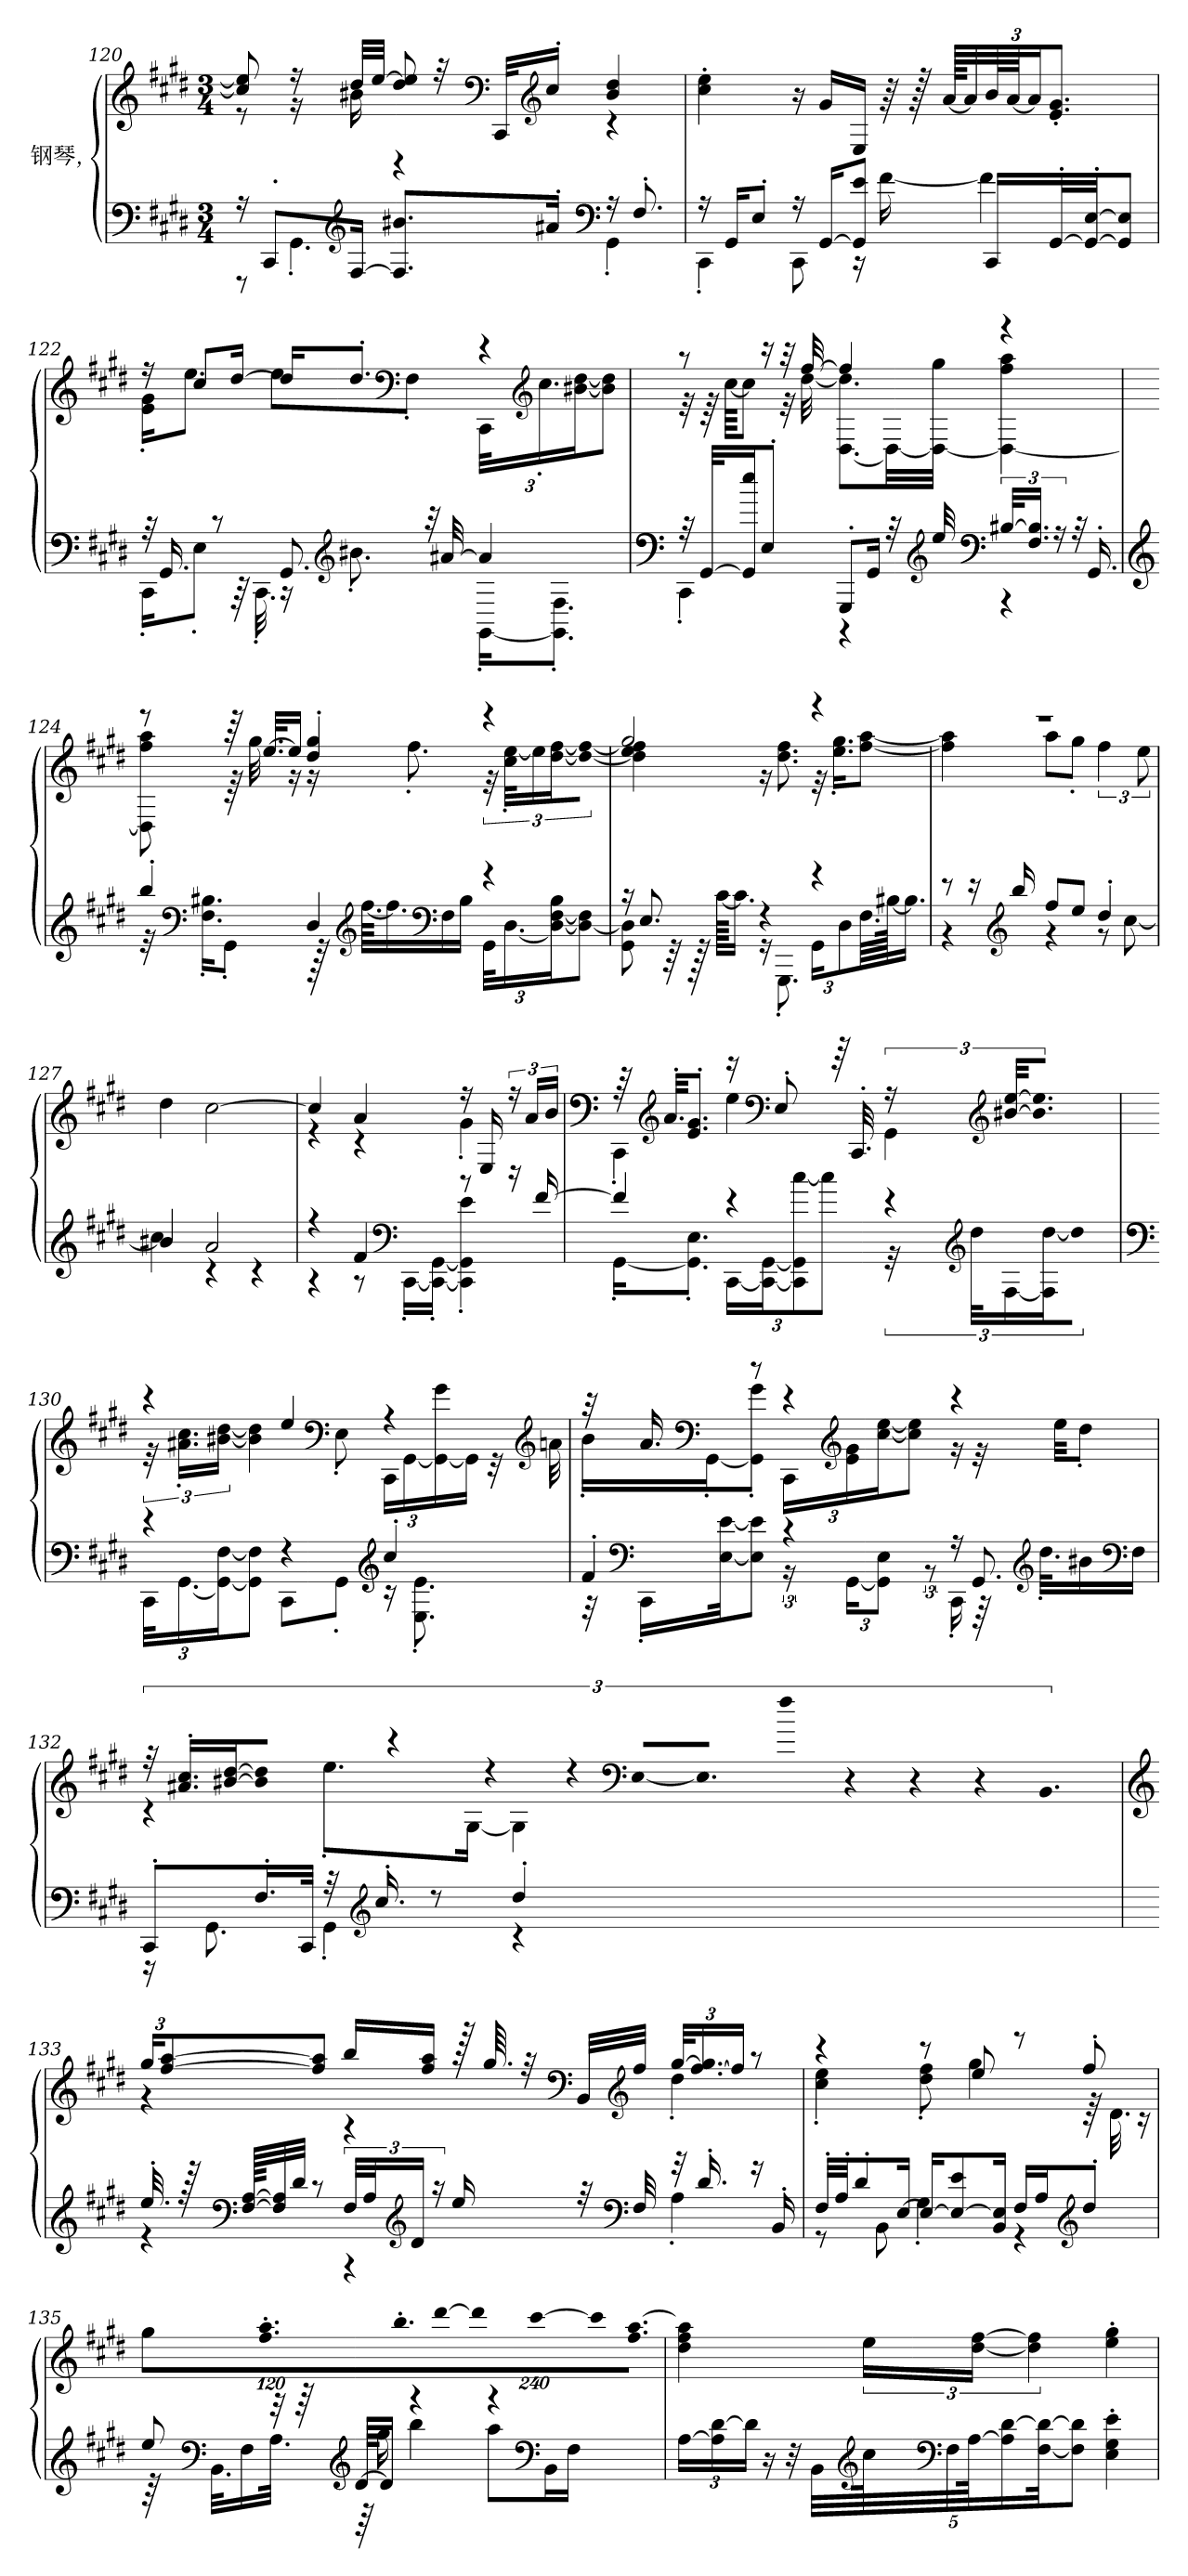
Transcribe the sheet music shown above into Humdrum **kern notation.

**kern	**kern
*part1	*part1
*staff2	*staff1
*I"钢琴,	*
*clefF4	*clefG2
*k[f#c#g#d#]	*k[f#c#g#d#]
*M3/4	*M3/4
=120	=120
*^	*^
16r	8r	8cc#/] 8ee/]	8r
8CC#'/L	.	.	.
.	4.GG#'\	16r	16r
*clefG2	*	*	*
[16F#/Jk	.	32dd#/LLL	16b#X\
.	.	[32ee/JJJ	.
8.F#/] 8.b#X/L	.	8dd#/ 8ee/]	4r
.	.	32r	.
*	*	*clefF4	*
.	.	32CC#/KLL	.
*	*	*clefG2	*
16a#X'/Jk	.	16cc#'/JJ	.
*clefF4	*	*	*
16r	4GG#'\	4b#/ 4dd#/	4r
8.F#'/	.	.	.
*	*	*v	*v
!!LO:LB:g=z
=121	=121	=121
16r	4CC#'\	4cc#\' 4ee\'
16GG#/KL	.	.
8E'/J	.	.
16r	8CC#\	16r
[16GG#/KL	.	16g#/LL
8GG#/] 8e/J	16r	16E/JJ
.	[16f#\	64r
.	.	128r
.	.	[128a/KKLLL
.	.	32a/]
*	*	*Xbrackettup
16CC#/LL	4f#\]	96b/L
.	.	[96a/JJ
.	.	24a/J]
[32GG#'/L	.	8.e/' 8.g#/'J
32GG#/_' [32E/'JJ	.	.
8GG#/] 8E/]J	.	.
=122	=122	=122
*	*	*^
32r	16CC#'\KL	16r	16e\' 16g#\'KL
16.GG#/	.	.	.
.	8E'\J	8cc#/L	8.ee\J
8r	.	.	.
.	64r	[16dd#/Jk	.
.	32.CC#'\	.	.
8.GG#/	16r	16dd#/KL]	8ee\L
*clefG2	*	*	*
.	8.b#X'\	8.dd#'/J	.
*	*	*clefF4	*
.	.	.	8F#'\J
32r	.	.	.
[32a#X/	.	.	.
4a#/]	[16GG#'\KL	4r	48CC#\KLL
*	*	*clefG2	*
.	.	.	24.cc#'\
.	8.GG#\]' 8.F#\'J	.	.
.	.	.	[24b#X\ [24dd#\J
.	.	.	8b#\] 8dd#\]J
!!LO:LB:g=z	!!
=123	=123	=123	=123
*clefF4	*	*	*
32r	4CC#'\	8r	32r
[32GG#/KLL	.	.	64r
.	.	.	[64cc#\KKKL
16GG#/] 16ee/J	.	.	8cc#\J]
8E'/J	.	16r	.
.	.	32r	32r
.	.	[32ff#/	[32dd#\
8GGG#'/L	4r	4ff#/]	[8.D#\ 8.dd#\]L
16GG#/Jk	.	.	.
32r	.	.	32D#\LL_
*clefG2	*	*	*
32ee/	.	.	32D#\_ 32gg#\JJJ
*clefF4	*	*	*
[48B#X/KLL	4r	4r	4D#\_ 4ff#\ 4aa\
24.F#/ 24.B#/]JJ	.	.	.
24r	.	.	.
32r	.	.	.
16.GG#'/	.	.	.
!!LO:LB:g=z	!!
=124	=124	=124	=124
*clefG2	*	*	*
4bb'/	32r	8r	8D#\] 8ff#\ 8aa\
*clefF4	*	*	*
.	16.F#\' 16.B#X\'KL	.	.
.	8GG#'\J	64r	64r
.	.	[32.ee/KLL	32.gg#\
.	.	16ee/JJ]	16r
4D#/	128r	4dd#/' 4gg#/'	16r
*clefG2	*	*	*
.	[64.ff#\KKLL	.	.
.	16.ff#\]	.	.
.	.	.	8.ff#'\
*clefF4	*	*	*
.	16F#\	.	.
.	16B#\JJ	.	.
*	*Xbrackettup	*	*brackettup
4r	48GG#\KLL	4r	48r
.	[24.D#\	.	48cc#\' [48ee\'KLL
.	.	.	24ee\]
.	24D#\_ [24F#\ 24B#\J	.	[24dd#\ [24ff#\J
.	8D#\_ 8F#\]J	.	8dd#\_ 8ff#\_J
!!LO:LB:g=z	!!
=125	=125	=125	=125
16r	8GG#\ 8D#\]	2gg#/	4dd#\] 4ee\ 4ff#\]
8.E/	.	.	.
.	64r	.	.
.	128r	.	.
.	[128c#\KKKLL	.	.
.	16.c#\JJ]	.	.
4r	16r	.	16r
.	8.GGG#'\	.	8.dd#\ 8.ff#\
4r	24GG#\KL	4r	32r
.	.	.	16.ee\' 16.gg#\'KL
.	12D#\	.	.
.	64.F#\LLL	.	[8ff#\ [8aa\J
.	[128B#X\JJK	.	.
.	16.B#\JJ]	.	.
=126	=126	=126	=126
8r	4r	2.r	4ff#\] 4aa\]
16r	.	.	.
*clefG2	*	*	*
16bb/	.	.	.
8ff#/L	4r	.	8aa\L
8ee/J	.	.	8gg#'\J
4dd#'/	8r	.	6ff#\
.	[8cc#\	.	.
.	.	.	12ee\
*	*	*v	*v
=127	=127	=127
4b#X/	4cc#\]	4dd#\
2a/	4r	[2cc#\
.	4r	.
!!LO:PB:g=z
=128	=128	=128
*	*	*^
4r	4r	4cc#/]	4r
4f#/	8r	4a/	4r
*clefF4	*	*	*
.	[16CC#'\LL	.	.
.	16CC#\_' [16GG#\'JJ	.	.
8r	4CC#\]' 4GG#\]' 4e\'	16r	4g#'\
.	.	16E/	.
16r	.	24r	.
.	.	24a/LL	.
[16f#/	.	.	.
.	.	24b/JJ	.
=129	=129	=129	=129
*	*	*clefF4	*
4f#/]	[16GG#'\KL	64r	4CC#'\
*	*	*clefG2	*
.	.	32.a'/KKL	.
.	8.GG#\]' 8.E\'J	8.e/' 8.g#/'J	.
4r	[24CC#\LL	16r	4ee\
.	24CC#\_ [24GG#\J	.	.
*	*	*clefF4	*
.	.	8E'/	.
.	12CC#\] 12GG#\] [12cc#\	.	.
.	12cc#\J]	.	.
.	.	64r	.
.	.	32.CC#'/	.
*	*brackettup	*	*
4r	48r	24r	4GG#\
*clefG2	*	*	*
.	48dd#\KLL	.	.
*	*	*clefG2	*
.	[24F#\	[48b#X/ [48ee/KKL	.
.	.	8.b#/] 8.ee/]J	.
.	24F#\] [24dd#\J	.	.
.	8dd#\J]	.	.
!!LO:LB:g=z	!!
=130	=130	=130	=130
*clefF4	*	*	*
*	*Xbrackettup	*	*
4r	48CC#\KLL	4r	48r
.	[24.GG#\	.	24.a#X\' 24.cc#\'LL
.	24GG#\_ [24F#\J	.	[24b#X\ [24dd#\JJ
.	8GG#\] 8F#\]J	.	4b#\] 4dd#\]
4r	8CC#\L	4ee/	.
*	*	*clefF4	*
.	8GG#'\J	.	8E'\
*clefG2	*	*	*
*	*	*	*Xbrackettup
4cc#'/	16r	4r	24CC#\LL
.	.	.	[24GG#\
.	8.E\' 8.e\'	.	.
.	.	.	24GG#\_ 24g#\
.	.	.	16GG#\JJ]
.	.	.	32r
*	*	*clefG2	*
.	.	.	32an\
!!LO:LB:g=z	!!
=131	=131	=131	=131
4f#'/	32r	32r	16b'\LL
*clefF4	*	*	*
.	16CC#'\LL	16.a/	.
*	*	*clefF4	*
.	.	.	[16GG#'\J
.	[32E\ [32e\JK	.	.
.	8E\] 8e\]J	8r	8GG#\]' 8g#\'J
*	*brackettup	*	*
4r	24r	4r	24CC#\LL
*	*	*clefG2	*
.	[24GG#\KL	.	24e\ 24g#\
.	12GG#\] 12E\J	.	[24cc#\ [24ee\J
.	.	.	8cc#\] 8ee\]J
.	12r	.	.
16r	16CC#'\	4r	16r
8.GG#/	64r	.	32r
*clefG2	*	*	*
.	32.dd#'\KLL	.	.
.	.	.	32ee\KKL
.	16b#X\	.	8dd#'\J
*clefF4	*	*	*
.	16F#\JJ	.	.
!!LO:LB:g=z	!!
=132	=132	=132	=132
*	*	*brackettup	*
8CC#'/L	16r	48r	4r
.	.	24.a#X/' 24.cc#/'LL	.
.	8.GG#\	.	.
.	.	[24b#X/ [24dd#/J	.
16.F#'/L	.	8b#/] 8dd#/]J	.
32CC#/JJk	.	.	.
32r	4GG#'\	32r	8.ee'\L
*clefG2	*	*	*
16.cc#'/	.	64r	.
.	.	128r	.
*	*	*clefF4	*
.	.	[128E/KKKKL	.
.	.	8.E/J]	.
8r	.	.	.
.	.	.	[16BBB\Jk
4dd#'/	4r	8ff#/	4BBB\]
.	.	16r	.
.	.	32r	.
.	.	128r	.
.	.	64.BB/	.
!!LO:LB:g=z	!!
=133	=133	=133	=133
*	*	*clefG2	*
*	*	*Xbrackettup	*
32.ee'/	4r	24gg#/KL	4r
.	.	[12ff#/ [12aa/	.
128r	.	.	.
*clefF4	*	*	*
[128F#/ [128A/KKLLL	.	.	.
32F#/] 32A/]	.	.	.
32d#/JJJ	.	.	.
8r	.	8ff#/] 8aa/]J	.
48F#/LLL	4r	16bb/LL	4r
48A/J	.	.	.
*clefG2	*	*	*
24d#/JJ	.	.	.
.	.	16ff#/ 16aa/JJ	.
24r	.	.	.
16ee/	.	128r	.
.	.	64.gg#/	.
.	.	32r	.
*	*	*clefF4	*
32r	.	32BB/LLL	.
*clefF4	*	*clefG2	*
32F#/	.	32ff#/JJJ	.
32r	4A'\	[48gg#/KLL	4dd#'\
.	.	[24.ff#/ 24.gg#/]	.
16.d#'/	.	.	.
.	.	24ff#/JJ]	.
16r	.	8r	.
16BB'/	.	.	.
!!LO:LB:g=z	!!
=134	=134	=134	=134
32F#'/LLL	8r	4r	4cc#\' 4ee\'
32A'/JJ	.	.	.
8d#'/	.	.	.
.	8BB\	.	.
[16E/Jk	.	.	.
16E/KL_	4G#'\	8r	8dd#\' 8ff#\'
8E/_ 8e/	.	.	.
.	.	8ee/	4gg#\
16BB/ 16E/]Jk	.	.	.
16F#/LL	4r	8r	.
16A/J	.	.	.
*clefG2	*	*	*
8dd#'/J	.	8ff#'/	64r
.	.	.	32.d#\
.	.	.	16r
=135	=135	=135	=135
!	!	!LO:N:vis=16.	!
*	*	*v	*v
8ee/	64r	960%103gg#\LL
*clefF4	*	*
.	32.BB\KLL	.
.	16F#\	.
!	!	!LO:N:vis=16.
.	.	960%103ff#\' 960%103aa\'
32r	32.A\JJk	.
64r	.	.
*clefG2	*	*
[64d#/KKLL	64r	.
16d#/JJ]	16gg#\	.
!	!	!LO:N:vis=16.
.	.	960%103bb'\J
4r	4bb\	.
!	!	!LO:N:vis=8
.	.	[960%137ddd#\
!	!	!LO:N:vis=256%9
.	.	960%17ddd#\KKK]
!	!	!LO:N:vis=8
.	.	[960%137ccc#\
4r	8aa\L	.
*clefF4	*	*
!	!	!LO:N:vis=256%9
.	16BB\L	960%17ccc#\KKL]
!	!	!LO:N:vis=16.
.	.	960%103ff#\ [960%103aa\JJ
.	16F#\JJ	.
*v	*v	*
!!LO:PB:g=z
=136	=136
*Xbrackettup	*
[24A\LL	4dd#\ 4ff#\ 4aa\]
24A\] [24d#\	.
24d#\JJ]	.
16r	.
32r	.
32BB\LLL	.
*clefG2	*
*	*brackettup
80cc#\K	24ee\LL
*clefF4	*
40F#\	.
[80A\JK	.
.	[24dd#\ [24ff#\JJ
20A\] [20d#\	.
.	6dd#\] 6ff#\]
[40F#\ 40d#\_JK	.
8F#\] 8d#\]J	.
4E\' 4G#\' 4e\'	4ee\' 4gg#\'
=	=
*-	*-
